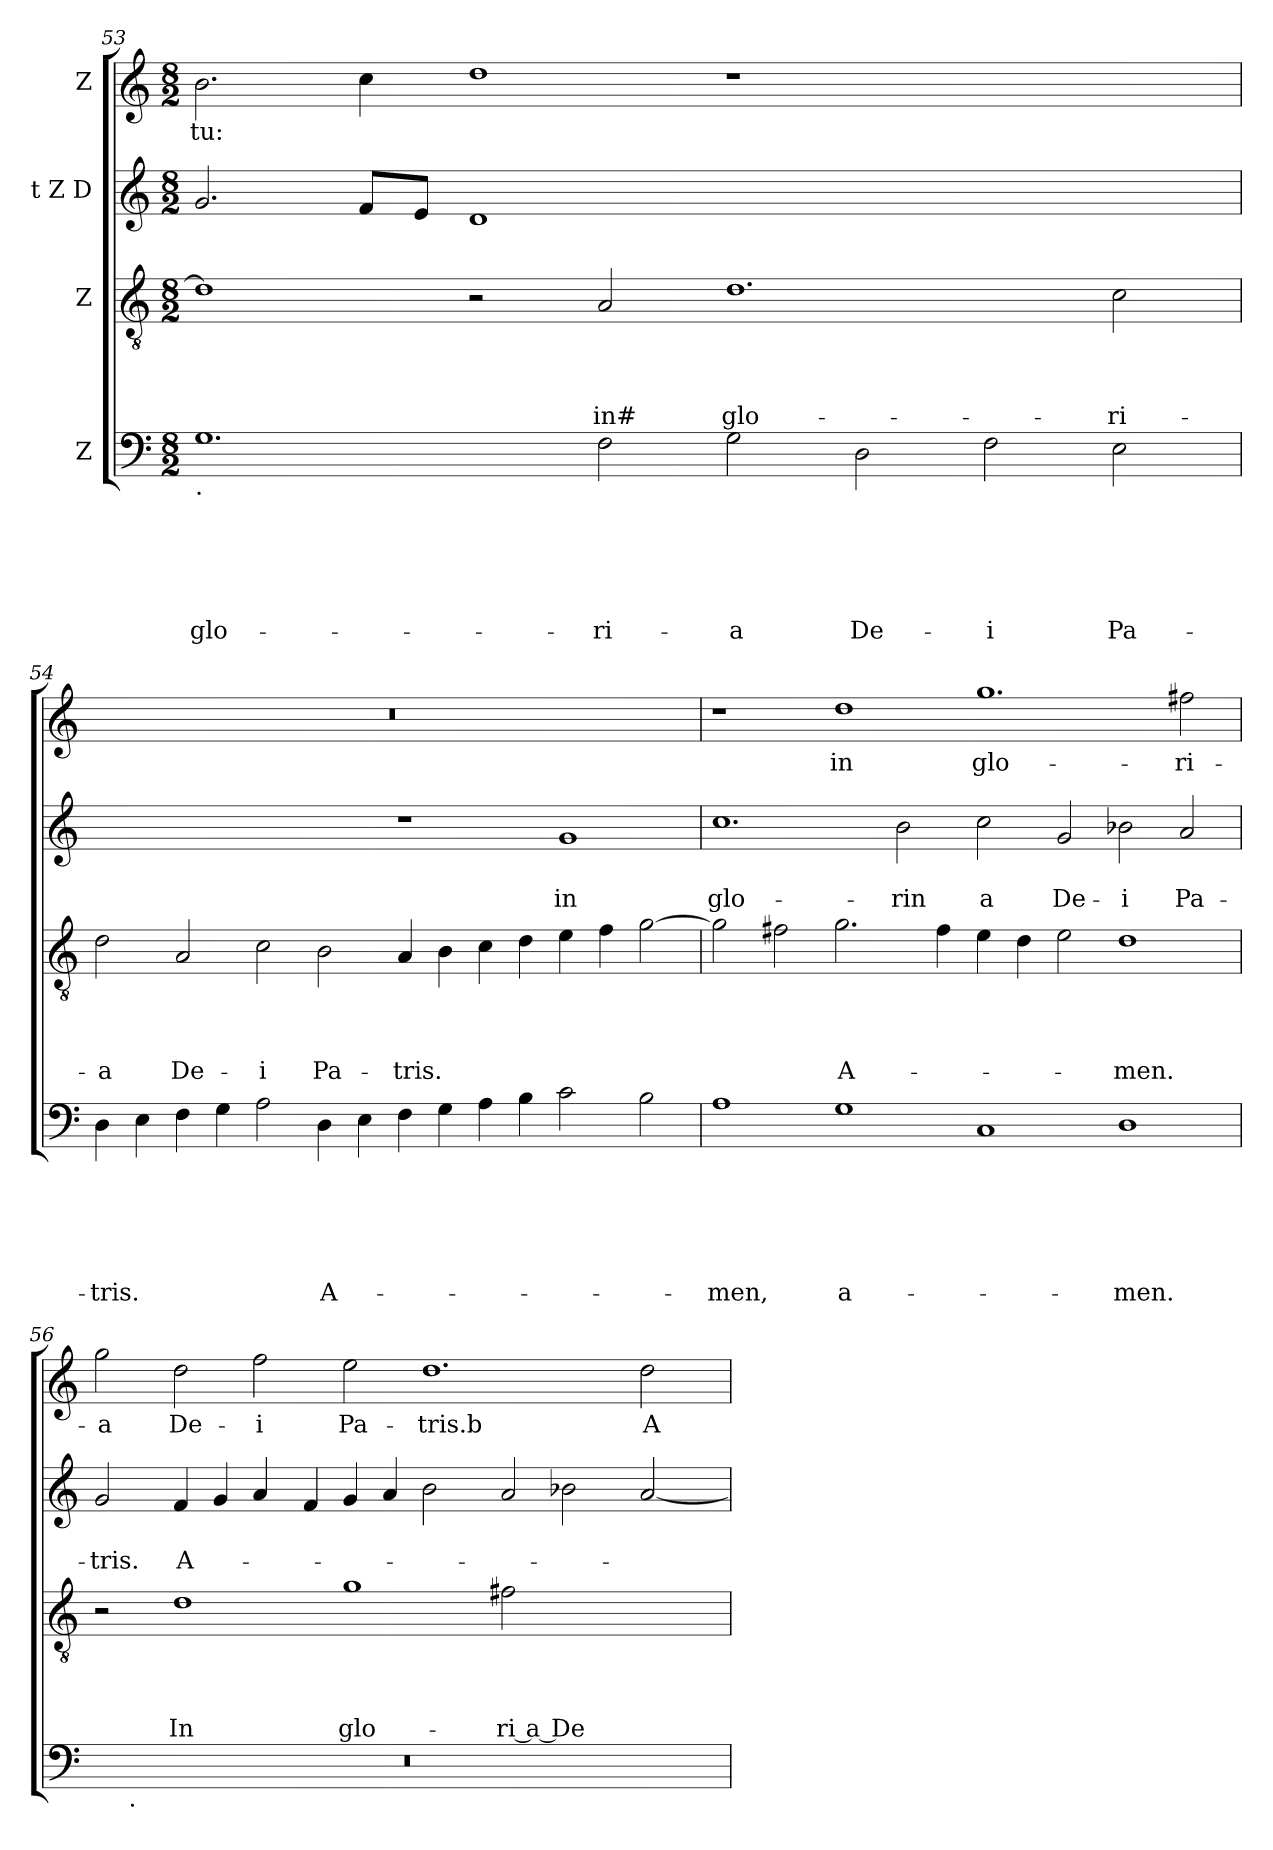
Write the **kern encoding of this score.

**kern	**text	**text	**text	**text	**text	**text	**kern	**text	**text	**text	**text	**kern	**text	**text	**kern	**text
*part4	*part4	*part4	*part4	*part4	*part4	*part4	*part3	*part3	*part3	*part3	*part3	*part2	*part2	*part2	*part1	*part1
*staff4	*staff4	*staff4	*staff4	*staff4	*staff4	*staff4	*staff3	*staff3	*staff3	*staff3	*staff3	*staff2	*staff2	*staff2	*staff1	*staff1
*I"Z	*	*	*	*	*	*	*I"Z	*	*	*	*	*I"t Z D	*	*	*I"Z	*
!!LO:LB:g=z
*clefF4	*	*	*	*	*	*	*clefGv2	*	*	*	*	*clefG2	*	*	*clefG2	*
*k[]	*	*	*	*	*	*	*k[]	*	*	*	*	*k[]	*	*	*k[]	*
*C:	*	*	*	*	*	*	*C:	*	*	*	*	*C:	*	*	*C:	*
*M8/2	*	*	*	*	*	*	*M8/2	*	*	*	*	*M8/2	*	*	*M8/2	*
=53	=53	=53	=53	=53	=53	=53	=53	=53	=53	=53	=53	=53	=53	=53	=53	=53
!LO:TX:b:t=.	!	!	!	!	!	!	!	!	!	!	!	!	!	!	!	!
!	!	!	!	!	!	!LO:LY:b	!	!	!	!	!	!	!	!	!	!LO:LY:b
1.G	.	.	.	.	.	glo-	1d]	.	.	.	.	2.g/	.	.	2.b\	-tu:
.	.	.	.	.	.	.	.	.	.	.	.	8f/L	.	.	4cc\	.
.	.	.	.	.	.	.	.	.	.	.	.	8e/J	.	.	.	.
.	.	.	.	.	.	.	2r	.	.	.	.	1d	.	.	1dd	.
!	!	!	!	!	!	!LO:LY:b	!	!	!	!	!LO:LY:b:rj	!	!	!	!	!
2F\	.	.	.	.	.	-ri-	2A/	.	.	.	in#	.	.	.	.	.
!	!	!	!	!	!	!LO:LY:b	!	!	!	!	!LO:LY:b	!	!	!	!	!
2G\	.	.	.	.	.	-a	1.d	.	.	.	glo-	0ryy	.	.	1r	.
!	!	!	!	!	!	!LO:LY:b	!	!	!	!	!	!	!	!	!	!
2D\	.	.	.	.	.	De-	.	.	.	.	.	.	.	.	.	.
!	!	!	!	!	!	!LO:LY:b	!	!	!	!	!	!	!	!	!	!
2F\	.	.	.	.	.	-i	.	.	.	.	.	.	.	.	1ryy	.
!	!	!	!	!	!	!LO:LY:b	!	!	!	!	!LO:LY:b	!	!	!	!	!
2E\	.	.	.	.	.	Pa-	2c\	.	.	.	-ri-	.	.	.	.	.
=54	=54	=54	=54	=54	=54	=54	=54	=54	=54	=54	=54	=54	=54	=54	=54	=54
!	!	!	!	!	!	!LO:LY:b	!	!	!	!	!LO:LY:b	!	!	!	!	!
4D\	.	.	.	.	.	-tris.	2d\	.	.	.	-a	0ryy	.	.	00r	.
4E\	.	.	.	.	.	.	.	.	.	.	.	.	.	.	.	.
!	!	!	!	!	!	!	!	!	!	!	!LO:LY:b	!	!	!	!	!
4F\	.	.	.	.	.	.	2A/	.	.	.	De-	.	.	.	.	.
4G\	.	.	.	.	.	.	.	.	.	.	.	.	.	.	.	.
!	!	!	!	!	!	!	!	!	!	!	!LO:LY:b	!	!	!	!	!
2A\	.	.	.	.	.	.	2c\	.	.	.	-i	.	.	.	.	.
!	!	!	!	!	!	!LO:LY:b	!	!	!	!	!LO:LY:b	!	!	!	!	!
4D\	.	.	.	.	.	A-	2B\	.	.	.	Pa-	.	.	.	.	.
4E\	.	.	.	.	.	.	.	.	.	.	.	.	.	.	.	.
!	!	!	!	!	!	!	!	!	!	!	!LO:LY:b	!	!	!	!	!
4F\	.	.	.	.	.	.	4A/	.	.	.	-tris.	1r	.	.	.	.
4G\	.	.	.	.	.	.	4B\	.	.	.	.	.	.	.	.	.
4A\	.	.	.	.	.	.	4c\	.	.	.	.	.	.	.	.	.
4B\	.	.	.	.	.	.	4d\	.	.	.	.	.	.	.	.	.
!	!	!	!	!	!	!	!	!	!	!	!	!	!	!LO:LY:b	!	!
2c\	.	.	.	.	.	.	4e\	.	.	.	.	1g	.	in	.	.
.	.	.	.	.	.	.	4f\	.	.	.	.	.	.	.	.	.
2B\	.	.	.	.	.	.	[>2g\	.	.	.	.	.	.	.	.	.
=55	=55	=55	=55	=55	=55	=55	=55	=55	=55	=55	=55	=55	=55	=55	=55	=55
!	!	!	!	!	!	!LO:LY:b	!	!	!	!	!	!	!	!LO:LY:b	!	!
1A	.	.	.	.	.	-men,	2g\]	.	.	.	.	1.cc	.	glo-	1r	.
.	.	.	.	.	.	.	2f#\	.	.	.	.	.	.	.	.	.
!	!	!	!	!	!	!LO:LY:b:rj	!	!	!	!	!LO:LY:b	!	!	!	!	!LO:LY:b
1G	.	.	.	.	.	a-	2.g\	.	.	.	A-	.	.	.	1dd	in
!	!	!	!	!	!	!	!	!	!	!	!	!	!	!LO:LY:b	!	!
.	.	.	.	.	.	.	.	.	.	.	.	2b\	.	-rin	.	.
.	.	.	.	.	.	.	4f#\	.	.	.	.	.	.	.	.	.
!	!	!	!	!	!	!	!	!	!	!	!	!	!	!LO:LY:b	!	!LO:LY:b
1C	.	.	.	.	.	.	4e\	.	.	.	.	2cc\	.	a	1.gg	glo-
.	.	.	.	.	.	.	4d\	.	.	.	.	.	.	.	.	.
!	!	!	!	!	!	!	!	!	!	!	!	!	!	!LO:LY:b	!	!
.	.	.	.	.	.	.	2e\	.	.	.	.	2g/	.	De-	.	.
!	!	!	!	!	!	!LO:LY:b	!	!	!	!	!LO:LY:b	!	!	!LO:LY:b	!	!
1D	.	.	.	.	.	-men.	1d	.	.	.	-men.	2b-X\	.	-i	.	.
!	!	!	!	!	!	!	!	!	!	!	!	!	!	!LO:LY:b	!	!LO:LY:b
.	.	.	.	.	.	.	.	.	.	.	.	2a/	.	Pa-	2ff#\	-ri-
!!LO:PB:g=z
=56	=56	=56	=56	=56	=56	=56	=56	=56	=56	=56	=56	=56	=56	=56	=56	=56
!	!	!	!	!	!	!	!	!	!	!	!	!	!	!LO:LY:b	!	!LO:LY:b
*^	*	*	*	*	*	*	*	*	*	*	*	*	*	*	*	*
00r	8.ryy	.	.	.	.	.	.	2r	.	.	.	.	2g/	.	-tris.	2gg\	-a
!	!LO:TX:b:t=.	!	!	!	!	!	!	!	!	!	!	!	!	!	!	!	!
.	1ryy	.	.	.	.	.	.	.	.	.	.	.	.	.	.	.	.
!	!	!	!	!	!	!	!	!	!	!	!	!LO:LY:b	!	!	!LO:LY:b	!	!LO:LY:b
.	.	.	.	.	.	.	.	1d	.	.	.	In	4f/	.	A-	2dd\	De-
.	.	.	.	.	.	.	.	.	.	.	.	.	4g/	.	.	.	.
!	!	!	!	!	!	!	!	!	!	!	!	!	!	!	!	!	!LO:LY:b
.	.	.	.	.	.	.	.	.	.	.	.	.	4a/	.	.	2ff\	-i
.	1ryy	.	.	.	.	.	.	.	.	.	.	.	.	.	.	.	.
.	.	.	.	.	.	.	.	.	.	.	.	.	4f/	.	.	.	.
!	!	!	!	!	!	!	!	!	!	!	!	!LO:LY:b	!	!	!	!	!LO:LY:b
.	.	.	.	.	.	.	.	1g	.	.	.	glo-	4g/	.	.	2ee\	Pa-
.	.	.	.	.	.	.	.	.	.	.	.	.	4a/	.	.	.	.
!	!	!	!	!	!	!	!	!	!	!	!	!	!	!	!	!	!LO:LY:b:rj
.	.	.	.	.	.	.	.	.	.	.	.	.	2b\	.	.	1.dd	-tris.b
.	1ryy	.	.	.	.	.	.	.	.	.	.	.	.	.	.	.	.
!	!	!	!	!	!	!	!	!	!	!	!	!LO:LY:b	!	!	!	!	!
.	.	.	.	.	.	.	.	2f#\	.	.	.	-ri a De-	2a/	.	.	.	.
.	.	.	.	.	.	.	.	1ryy	.	.	.	.	2b-\	.	.	.	.
.	2ryy	.	.	.	.	.	.	.	.	.	.	.	.	.	.	.	.
!	!	!	!	!	!	!	!	!	!	!	!	!	!	!	!	!	!LO:LY:b
.	.	.	.	.	.	.	.	.	.	.	.	.	[<2a/	.	.	2dd\	A-
.	4ryy	.	.	.	.	.	.	.	.	.	.	.	.	.	.	.	.
.	16ryy	.	.	.	.	.	.	.	.	.	.	.	.	.	.	.	.
*v	*v	*	*	*	*	*	*	*	*	*	*	*	*	*	*	*	*
=	=	=	=	=	=	=	=	=	=	=	=	=	=	=	=	=
*-	*-	*-	*-	*-	*-	*-	*-	*-	*-	*-	*-	*-	*-	*-	*-	*-
